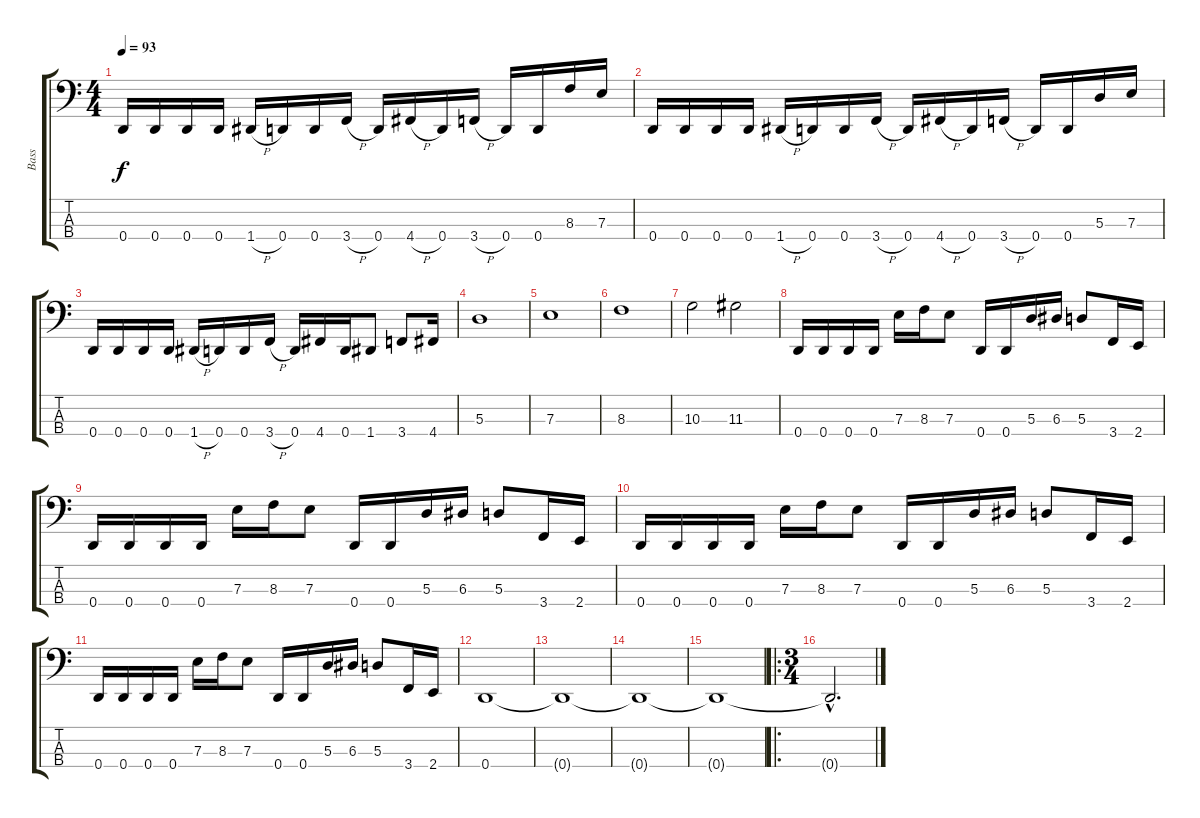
\track ("Bass" "Bass") {instrument electricbassfinger}
\staff {score tabs}
\tuning (G2 D2 A1 D1) {hide}
\ts (4 4)
\tempo 93
\clef f4
\ks c
0.4.16{dy f} 0.4.16 0.4.16 0.4.16 1.4{h}.16 0.4.16 0.4.16 3.4{h}.16 0.4.16 4.4{h}.16 0.4.16 3.4{h}.16 0.4.16 0.4.16 8.3.16 7.3.16 |
0.4.16 0.4.16 0.4.16 0.4.16 1.4{h}.16 0.4.16 0.4.16 3.4{h}.16 0.4.16 4.4{h}.16 0.4.16 3.4{h}.16 0.4.16 0.4.16 5.3.16 7.3.16 |
0.4.16 0.4.16 0.4.16 0.4.16 1.4{h}.16 0.4.16 0.4.16 3.4{h}.16 0.4.16 4.4.16 0.4.16 1.4.8 3.4.8 4.4.16 |
5.3.1 |
7.3.1 |
8.3.1 |
10.3.2 11.3.2 |
0.4.16 0.4.16 0.4.16 0.4.16 7.3.16 8.3.16 7.3.8 0.4.16 0.4.16 5.3.16 6.3.16 5.3.8 3.4.16 2.4.16 |
0.4.16 0.4.16 0.4.16 0.4.16 7.3.16 8.3.16 7.3.8 0.4.16 0.4.16 5.3.16 6.3.16 5.3.8 3.4.16 2.4.16 |
0.4.16 0.4.16 0.4.16 0.4.16 7.3.16 8.3.16 7.3.8 0.4.16 0.4.16 5.3.16 6.3.16 5.3.8 3.4.16 2.4.16 |
0.4.16 0.4.16 0.4.16 0.4.16 7.3.16 8.3.16 7.3.8 0.4.16 0.4.16 5.3.16 6.3.16 5.3.8 3.4.16 2.4.16 |
0.4.1 |
0.4{t}.1 |
0.4{t}.1 |
0.4{t}.1 |
\ro
\ts (3 4)
0.4{hac t}.2{d}
